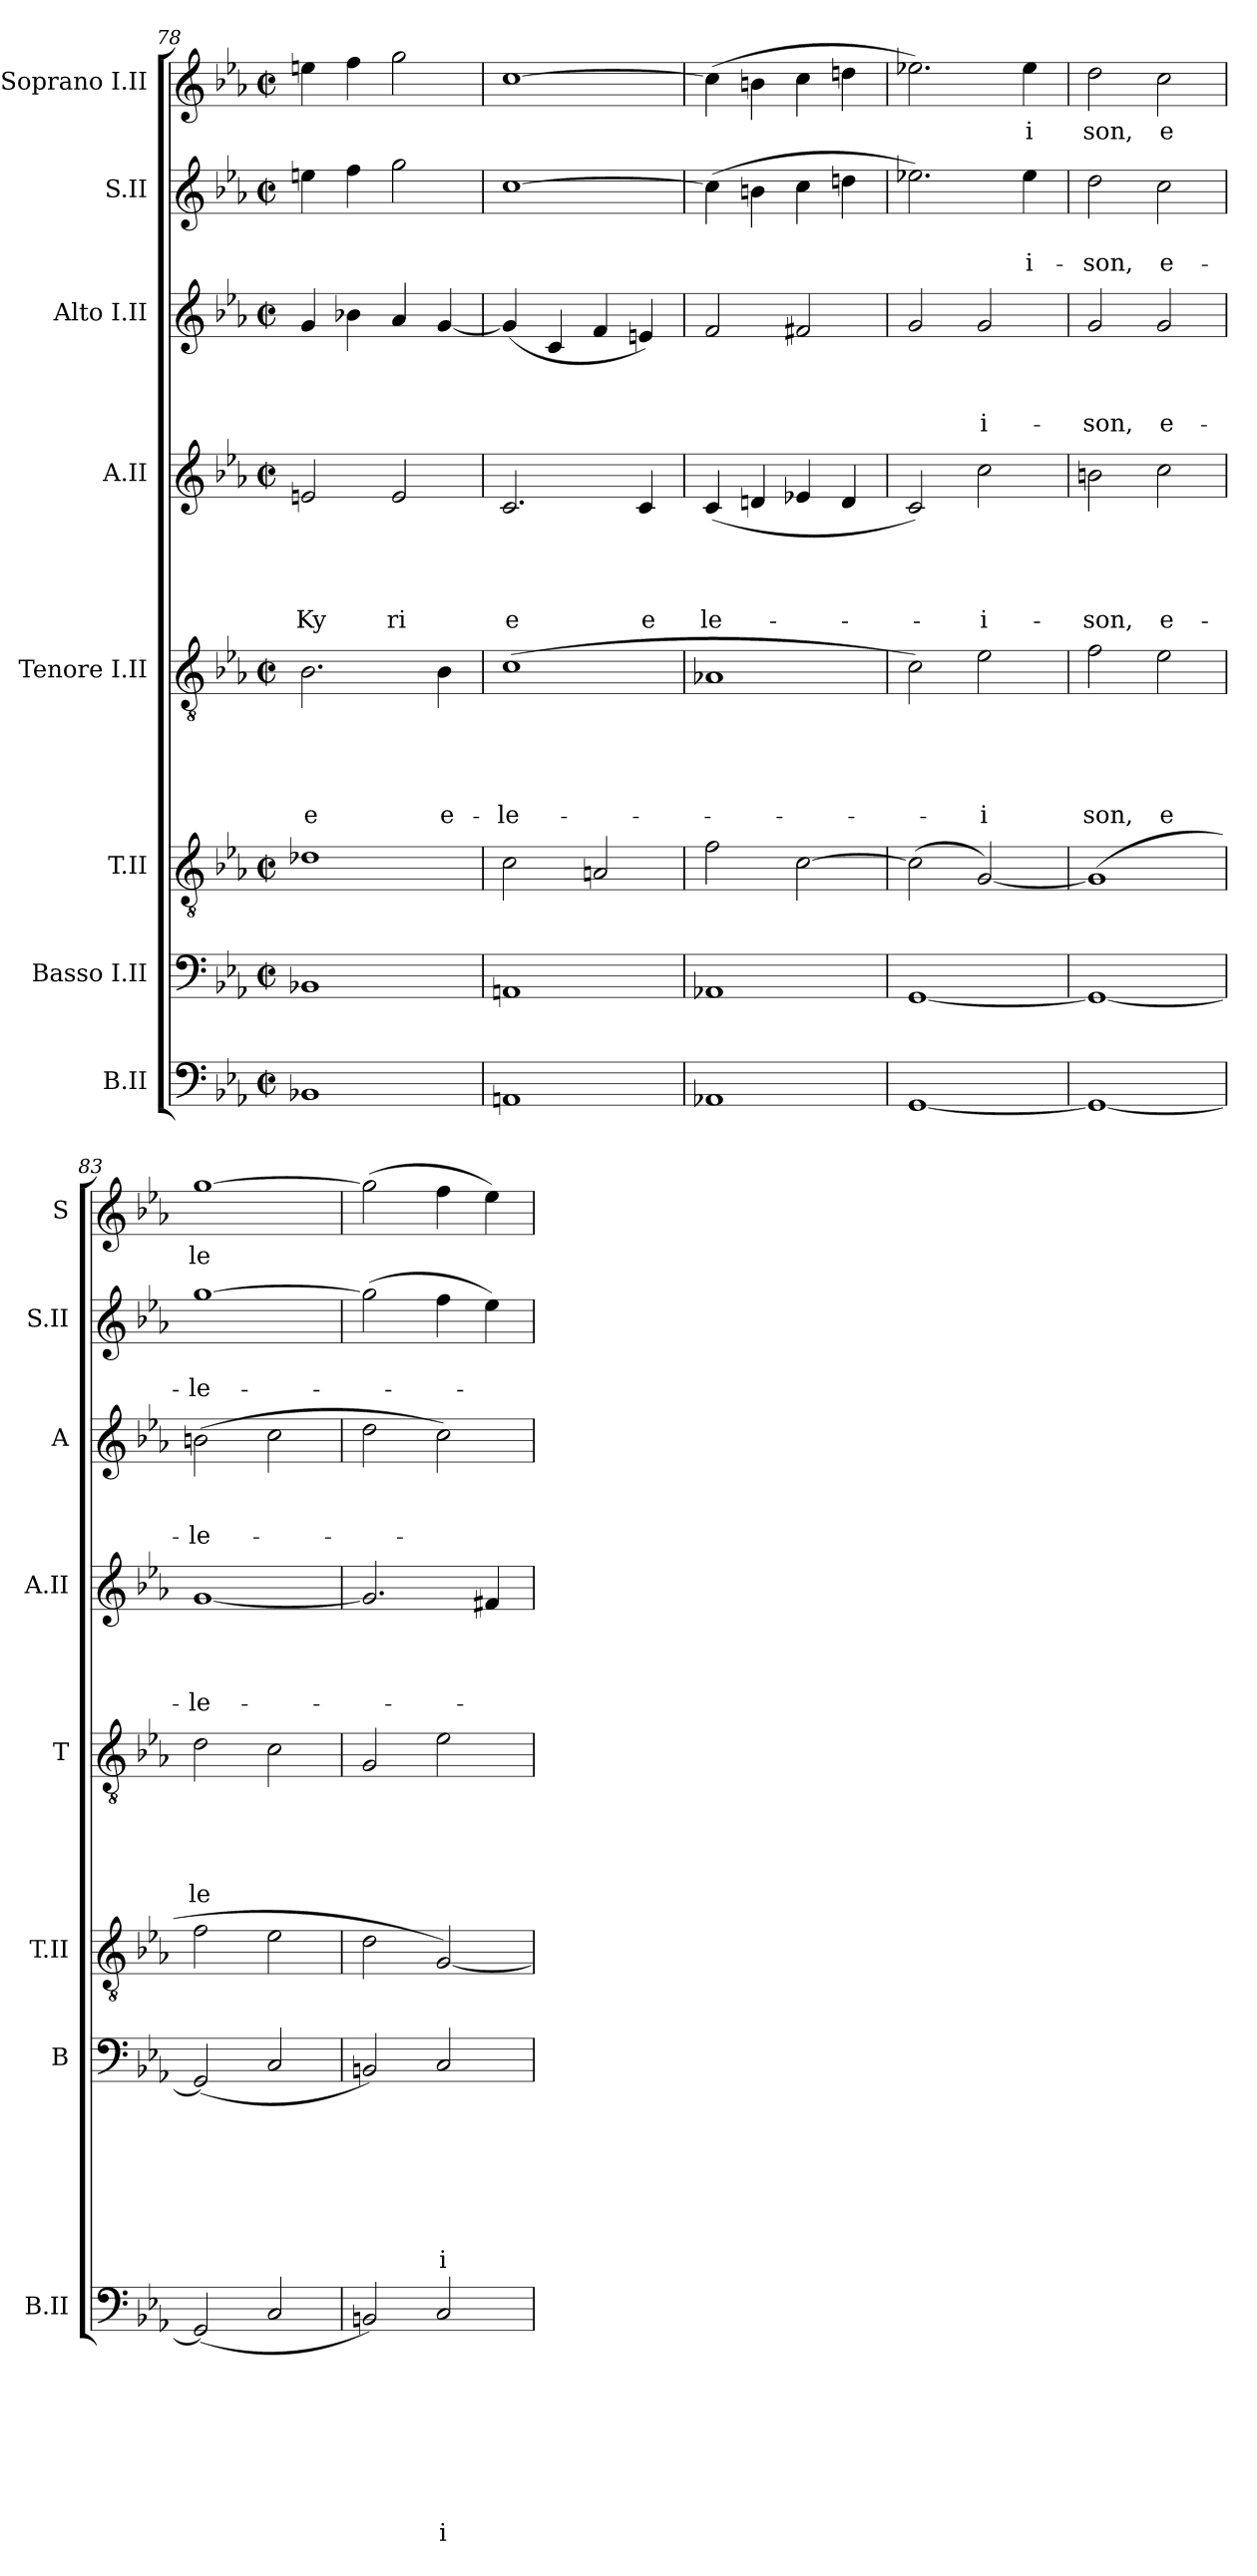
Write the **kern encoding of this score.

**kern	**text	**text	**text	**text	**text	**text	**text	**text	**kern	**text	**text	**text	**text	**text	**text	**text	**kern	**kern	**text	**text	**text	**text	**text	**kern	**text	**text	**text	**text	**kern	**text	**text	**text	**kern	**text	**text	**kern	**text
*part8	*part8	*part8	*part8	*part8	*part8	*part8	*part8	*part8	*part7	*part7	*part7	*part7	*part7	*part7	*part7	*part7	*part6	*part5	*part5	*part5	*part5	*part5	*part5	*part4	*part4	*part4	*part4	*part4	*part3	*part3	*part3	*part3	*part2	*part2	*part2	*part1	*part1
*staff8	*staff8	*staff8	*staff8	*staff8	*staff8	*staff8	*staff8	*staff8	*staff7	*staff7	*staff7	*staff7	*staff7	*staff7	*staff7	*staff7	*staff6	*staff5	*staff5	*staff5	*staff5	*staff5	*staff5	*staff4	*staff4	*staff4	*staff4	*staff4	*staff3	*staff3	*staff3	*staff3	*staff2	*staff2	*staff2	*staff1	*staff1
*I"B.II	*	*	*	*	*	*	*	*	*I"Basso I.II	*	*	*	*	*	*	*	*I"T.II	*I"Tenore I.II	*	*	*	*	*	*I"A.II	*	*	*	*	*I"Alto I.II	*	*	*	*I"S.II	*	*	*I"Soprano I.II	*
*I'B.II	*	*	*	*	*	*	*	*	*I'B	*	*	*	*	*	*	*	*I'T.II	*I'T	*	*	*	*	*	*I'A.II	*	*	*	*	*I'A	*	*	*	*I'S.II	*	*	*I'S	*
*clefF4	*	*	*	*	*	*	*	*	*clefF4	*	*	*	*	*	*	*	*clefGv2	*clefGv2	*	*	*	*	*	*clefG2	*	*	*	*	*clefG2	*	*	*	*clefG2	*	*	*clefG2	*
*k[b-e-a-]	*	*	*	*	*	*	*	*	*k[b-e-a-]	*	*	*	*	*	*	*	*k[b-e-a-]	*k[b-e-a-]	*	*	*	*	*	*k[b-e-a-]	*	*	*	*	*k[b-e-a-]	*	*	*	*k[b-e-a-]	*	*	*k[b-e-a-]	*
*E-:	*	*	*	*	*	*	*	*	*E-:	*	*	*	*	*	*	*	*E-:	*E-:	*	*	*	*	*	*E-:	*	*	*	*	*E-:	*	*	*	*E-:	*	*	*E-:	*
*M2/2	*	*	*	*	*	*	*	*	*M2/2	*	*	*	*	*	*	*	*M2/2	*M2/2	*	*	*	*	*	*M2/2	*	*	*	*	*M2/2	*	*	*	*M2/2	*	*	*M2/2	*
*met(c|)	*	*	*	*	*	*	*	*	*met(c|)	*	*	*	*	*	*	*	*met(c|)	*met(c|)	*	*	*	*	*	*met(c|)	*	*	*	*	*met(c|)	*	*	*	*met(c|)	*	*	*met(c|)	*
=78	=78	=78	=78	=78	=78	=78	=78	=78	=78	=78	=78	=78	=78	=78	=78	=78	=78	=78	=78	=78	=78	=78	=78	=78	=78	=78	=78	=78	=78	=78	=78	=78	=78	=78	=78	=78	=78
!	!	!	!	!	!	!	!	!	!	!	!	!	!	!	!	!	!	!	!	!	!	!	!LO:LY:b	!	!	!	!	!LO:LY:b	!	!	!	!	!	!	!	!	!
1BB-X	.	.	.	.	.	.	.	.	1BB-X	.	.	.	.	.	.	.	1d-X	2.B-\	.	.	.	.	-e	2en/	.	.	.	Ky	4g/	.	.	.	4een\	.	.	4een\	.
.	.	.	.	.	.	.	.	.	.	.	.	.	.	.	.	.	.	.	.	.	.	.	.	.	.	.	.	.	4b-X\	.	.	.	4ff\	.	.	4ff\	.
!	!	!	!	!	!	!	!	!	!	!	!	!	!	!	!	!	!	!	!	!	!	!	!	!	!	!	!	!LO:LY:b	!	!	!	!	!	!	!	!	!
.	.	.	.	.	.	.	.	.	.	.	.	.	.	.	.	.	.	.	.	.	.	.	.	2e/	.	.	.	ri	4a-/	.	.	.	2gg\	.	.	2gg\	.
!	!	!	!	!	!	!	!	!	!	!	!	!	!	!	!	!	!	!	!	!	!	!	!LO:LY:b	!	!	!	!	!	!	!	!	!	!	!	!	!	!
.	.	.	.	.	.	.	.	.	.	.	.	.	.	.	.	.	.	4B-\	.	.	.	.	e-	.	.	.	.	.	[<4g/	.	.	.	.	.	.	.	.
=79	=79	=79	=79	=79	=79	=79	=79	=79	=79	=79	=79	=79	=79	=79	=79	=79	=79	=79	=79	=79	=79	=79	=79	=79	=79	=79	=79	=79	=79	=79	=79	=79	=79	=79	=79	=79	=79
!	!	!	!	!	!	!	!	!	!	!	!	!	!	!	!	!	!	!	!	!	!	!	!LO:LY:b	!	!	!	!	!LO:LY:b	!	!	!	!	!	!	!	!	!
1AAn	.	.	.	.	.	.	.	.	1AAn	.	.	.	.	.	.	.	2c\	(>1c	.	.	.	.	-le-	2.c/	.	.	.	e	(<4g/]	.	.	.	[<1cc	.	.	[<1cc	.
.	.	.	.	.	.	.	.	.	.	.	.	.	.	.	.	.	.	.	.	.	.	.	.	.	.	.	.	.	4c/	.	.	.	.	.	.	.	.
.	.	.	.	.	.	.	.	.	.	.	.	.	.	.	.	.	2An/	.	.	.	.	.	.	.	.	.	.	.	4f/	.	.	.	.	.	.	.	.
!	!	!	!	!	!	!	!	!	!	!	!	!	!	!	!	!	!	!	!	!	!	!	!	!	!	!	!	!LO:LY:b	!	!	!	!	!	!	!	!	!
.	.	.	.	.	.	.	.	.	.	.	.	.	.	.	.	.	.	.	.	.	.	.	.	4c/	.	.	.	e	4en/)	.	.	.	.	.	.	.	.
!!LO:PB:g=z
=80	=80	=80	=80	=80	=80	=80	=80	=80	=80	=80	=80	=80	=80	=80	=80	=80	=80	=80	=80	=80	=80	=80	=80	=80	=80	=80	=80	=80	=80	=80	=80	=80	=80	=80	=80	=80	=80
!	!	!	!	!	!	!	!	!	!	!	!	!	!	!	!	!	!	!	!	!	!	!	!	!	!	!	!	!LO:LY:b	!	!	!	!	!	!	!	!	!
1AA-X	.	.	.	.	.	.	.	.	1AA-X	.	.	.	.	.	.	.	2f\	1A-X	.	.	.	.	.	(<4c/	.	.	.	le-	2f/	.	.	.	(>4cc\]	.	.	(>4cc\]	.
.	.	.	.	.	.	.	.	.	.	.	.	.	.	.	.	.	.	.	.	.	.	.	.	4dn/	.	.	.	.	.	.	.	.	4bn\	.	.	4bn\	.
.	.	.	.	.	.	.	.	.	.	.	.	.	.	.	.	.	[>2c\	.	.	.	.	.	.	4e-X/	.	.	.	.	2f#X/	.	.	.	4cc\	.	.	4cc\	.
.	.	.	.	.	.	.	.	.	.	.	.	.	.	.	.	.	.	.	.	.	.	.	.	4d/	.	.	.	.	.	.	.	.	4ddn\	.	.	4ddn\	.
=81	=81	=81	=81	=81	=81	=81	=81	=81	=81	=81	=81	=81	=81	=81	=81	=81	=81	=81	=81	=81	=81	=81	=81	=81	=81	=81	=81	=81	=81	=81	=81	=81	=81	=81	=81	=81	=81
[<1GG	.	.	.	.	.	.	.	.	[<1GG	.	.	.	.	.	.	.	(>2c\]	2c\)	.	.	.	.	.	2c/)	.	.	.	.	2g/	.	.	.	2.ee-X\)	.	.	2.ee-X\)	.
!	!	!	!	!	!	!	!	!	!	!	!	!	!	!	!	!	!	!	!	!	!	!	!LO:LY:b	!	!	!	!	!LO:LY:b	!	!	!	!LO:LY:b	!	!	!	!	!
.	.	.	.	.	.	.	.	.	.	.	.	.	.	.	.	.	[<2G/)	2e-\	.	.	.	.	-i	2cc\	.	.	.	-i-	2g/	.	.	-i-	.	.	.	.	.
!	!	!	!	!	!	!	!	!	!	!	!	!	!	!	!	!	!	!	!	!	!	!	!	!	!	!	!	!	!	!	!	!	!	!	!LO:LY:b	!	!LO:LY:b
.	.	.	.	.	.	.	.	.	.	.	.	.	.	.	.	.	.	.	.	.	.	.	.	.	.	.	.	.	.	.	.	.	4ee-\	.	i-	4ee-\	-i
=82	=82	=82	=82	=82	=82	=82	=82	=82	=82	=82	=82	=82	=82	=82	=82	=82	=82	=82	=82	=82	=82	=82	=82	=82	=82	=82	=82	=82	=82	=82	=82	=82	=82	=82	=82	=82	=82
!	!	!	!	!	!	!	!	!	!	!	!	!	!	!	!	!	!	!	!	!	!	!	!LO:LY:b	!	!	!	!	!LO:LY:b	!	!	!	!LO:LY:b	!	!	!LO:LY:b	!	!LO:LY:b
1GG_	.	.	.	.	.	.	.	.	1GG_	.	.	.	.	.	.	.	(>1G]	2f\	.	.	.	.	son,	2bn\	.	.	.	-son,	2g/	.	.	-son,	2dd\	.	-son,	2dd\	son,
!	!	!	!	!	!	!	!	!	!	!	!	!	!	!	!	!	!	!	!	!	!	!	!LO:LY:b	!	!	!	!	!LO:LY:b	!	!	!	!LO:LY:b	!	!	!LO:LY:b	!	!LO:LY:b
.	.	.	.	.	.	.	.	.	.	.	.	.	.	.	.	.	.	2e-\	.	.	.	.	e	2cc\	.	.	.	e-	2g/	.	.	e-	2cc\	.	e-	2cc\	e
=83	=83	=83	=83	=83	=83	=83	=83	=83	=83	=83	=83	=83	=83	=83	=83	=83	=83	=83	=83	=83	=83	=83	=83	=83	=83	=83	=83	=83	=83	=83	=83	=83	=83	=83	=83	=83	=83
!	!	!	!	!	!	!	!	!	!	!	!	!	!	!	!	!	!	!	!	!	!	!	!LO:LY:b	!	!	!	!	!LO:LY:b	!	!	!	!LO:LY:b	!	!	!LO:LY:b	!	!LO:LY:b
(<2GG/]	.	.	.	.	.	.	.	.	(<2GG/]	.	.	.	.	.	.	.	2f\	2d\	.	.	.	.	le	[<1g	.	.	.	-le-	(>2bn\	.	.	-le-	[>1gg	.	-le-	[>1gg	le
2C/	.	.	.	.	.	.	.	.	2C/	.	.	.	.	.	.	.	2e-\	2c\	.	.	.	.	.	.	.	.	.	.	2cc\	.	.	.	.	.	.	.	.
=84	=84	=84	=84	=84	=84	=84	=84	=84	=84	=84	=84	=84	=84	=84	=84	=84	=84	=84	=84	=84	=84	=84	=84	=84	=84	=84	=84	=84	=84	=84	=84	=84	=84	=84	=84	=84	=84
2BBn/)	.	.	.	.	.	.	.	.	2BBn/)	.	.	.	.	.	.	.	2d\	2G/	.	.	.	.	.	2.g/]	.	.	.	.	2dd\	.	.	.	(>2gg\]	.	.	(>2gg\]	.
!	!	!	!	!	!	!	!	!LO:LY:b	!	!	!	!	!	!	!	!LO:LY:b	!	!	!	!	!	!	!	!	!	!	!	!	!	!	!	!	!	!	!	!	!
2C/	.	.	.	.	.	.	.	-i-	2C/	.	.	.	.	.	.	-i	[<2G/)	2e-\	.	.	.	.	.	.	.	.	.	.	2cc\)	.	.	.	4ff\	.	.	4ff\	.
.	.	.	.	.	.	.	.	.	.	.	.	.	.	.	.	.	.	.	.	.	.	.	.	4f#X/	.	.	.	.	.	.	.	.	4ee-\)	.	.	4ee-\)	.
=	=	=	=	=	=	=	=	=	=	=	=	=	=	=	=	=	=	=	=	=	=	=	=	=	=	=	=	=	=	=	=	=	=	=	=	=	=
*-	*-	*-	*-	*-	*-	*-	*-	*-	*-	*-	*-	*-	*-	*-	*-	*-	*-	*-	*-	*-	*-	*-	*-	*-	*-	*-	*-	*-	*-	*-	*-	*-	*-	*-	*-	*-	*-
